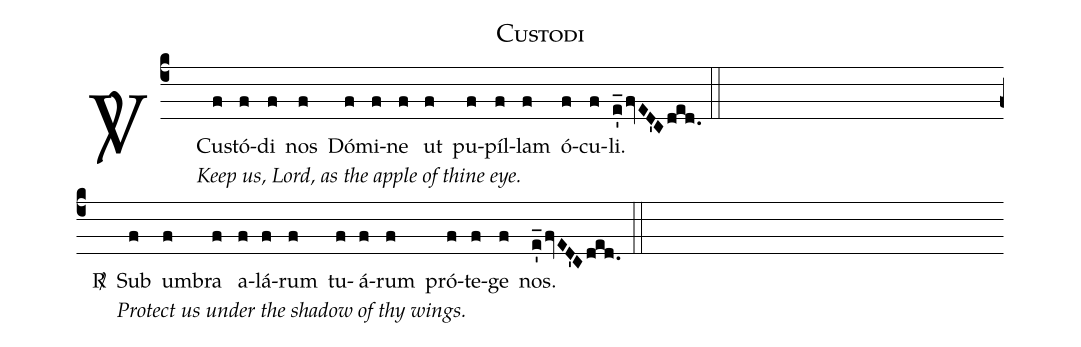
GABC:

name: Custodi;
%%
(c4) <v>\Vbar</v>( ) Cu[Keep us, Lord, as the apple of thine eye.](f)stó(f)di(f) nos(f) Dó(f)mi(f)ne(f) ut(f) pu(f)píl(f)lam(f) ó(f)cu(f)li.(e'_fvED'Cded.) (::) (Z)
<v>\Rbar</v>( ) Sub[Protect us under the shadow of thy wings.](f) um(f)bra(f) a(f)lá(f)rum(f) tu(f)á(f)rum(f) pró(f)te(f)ge(f) nos.(e'_fvED'Cded.) (::)
